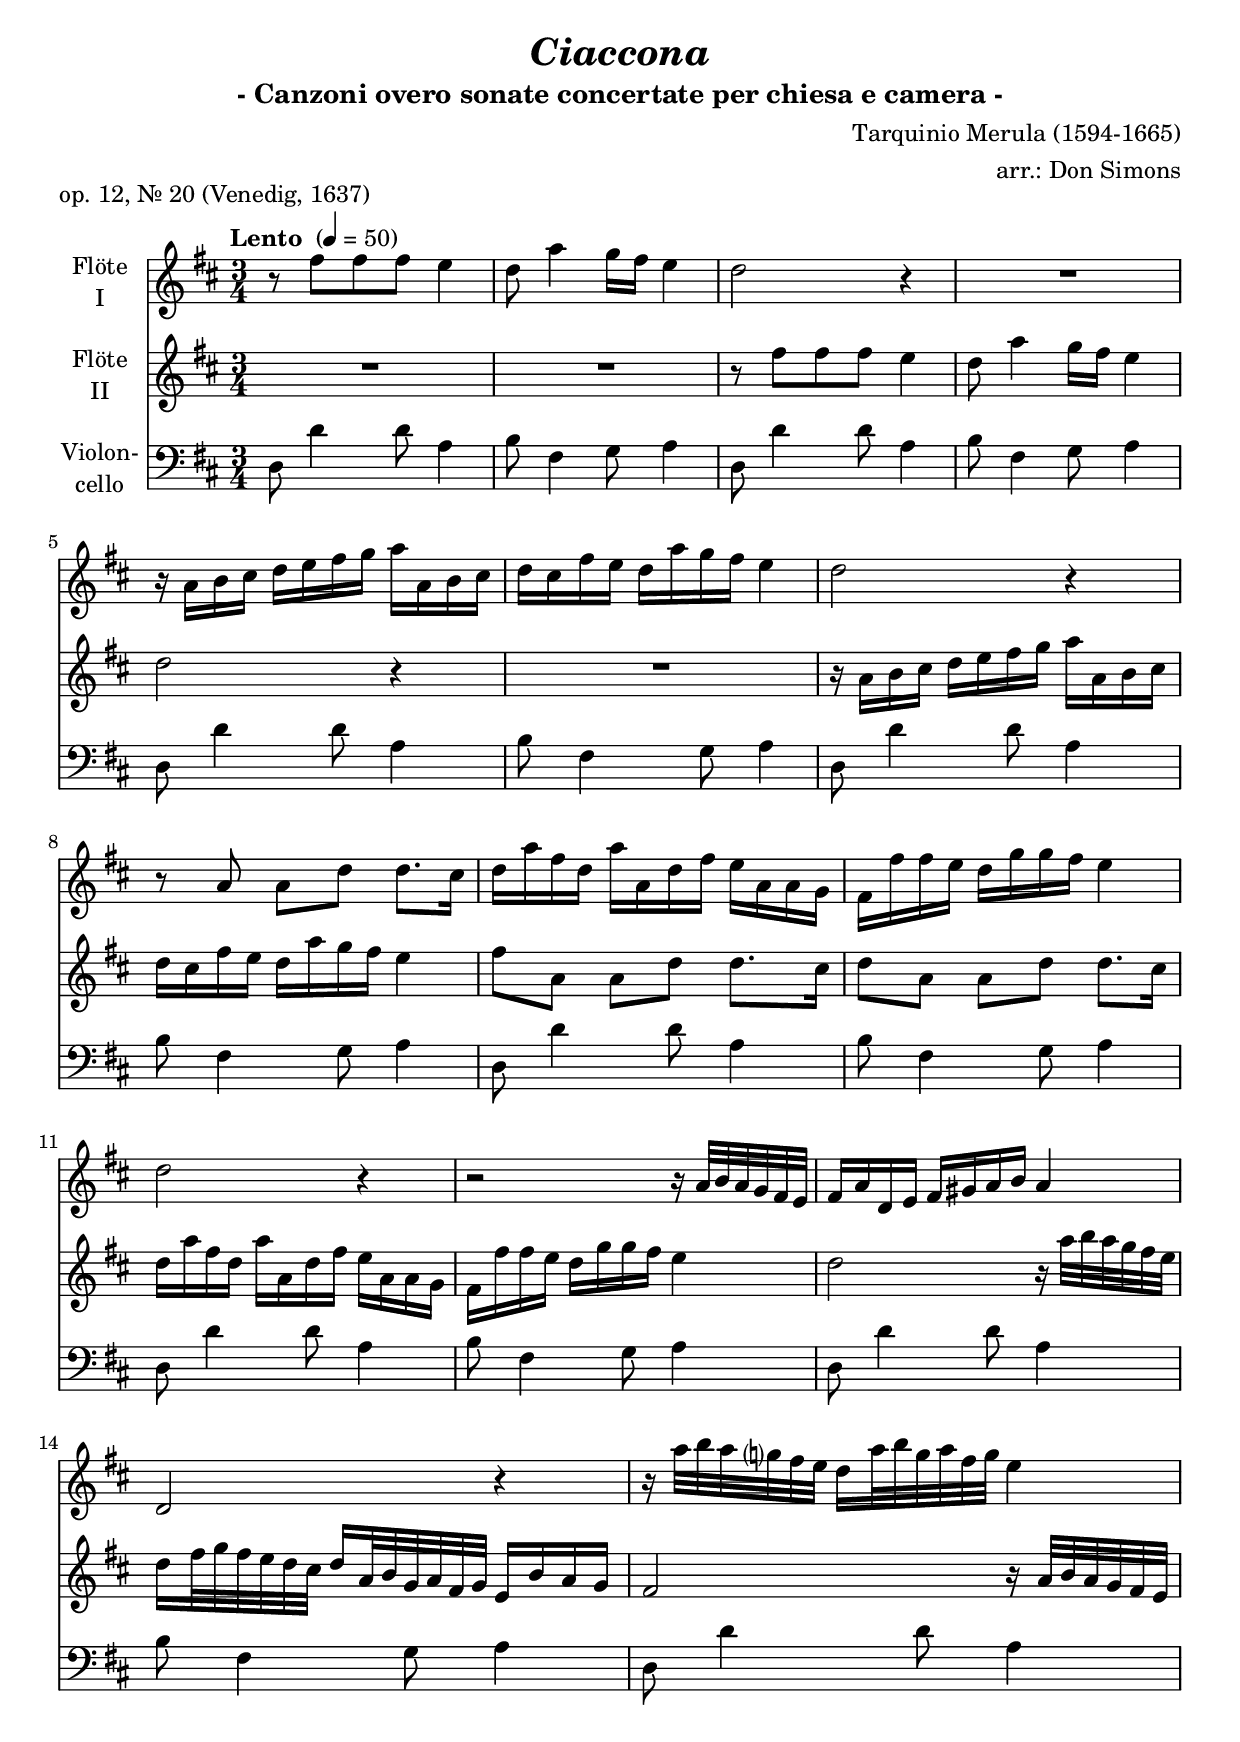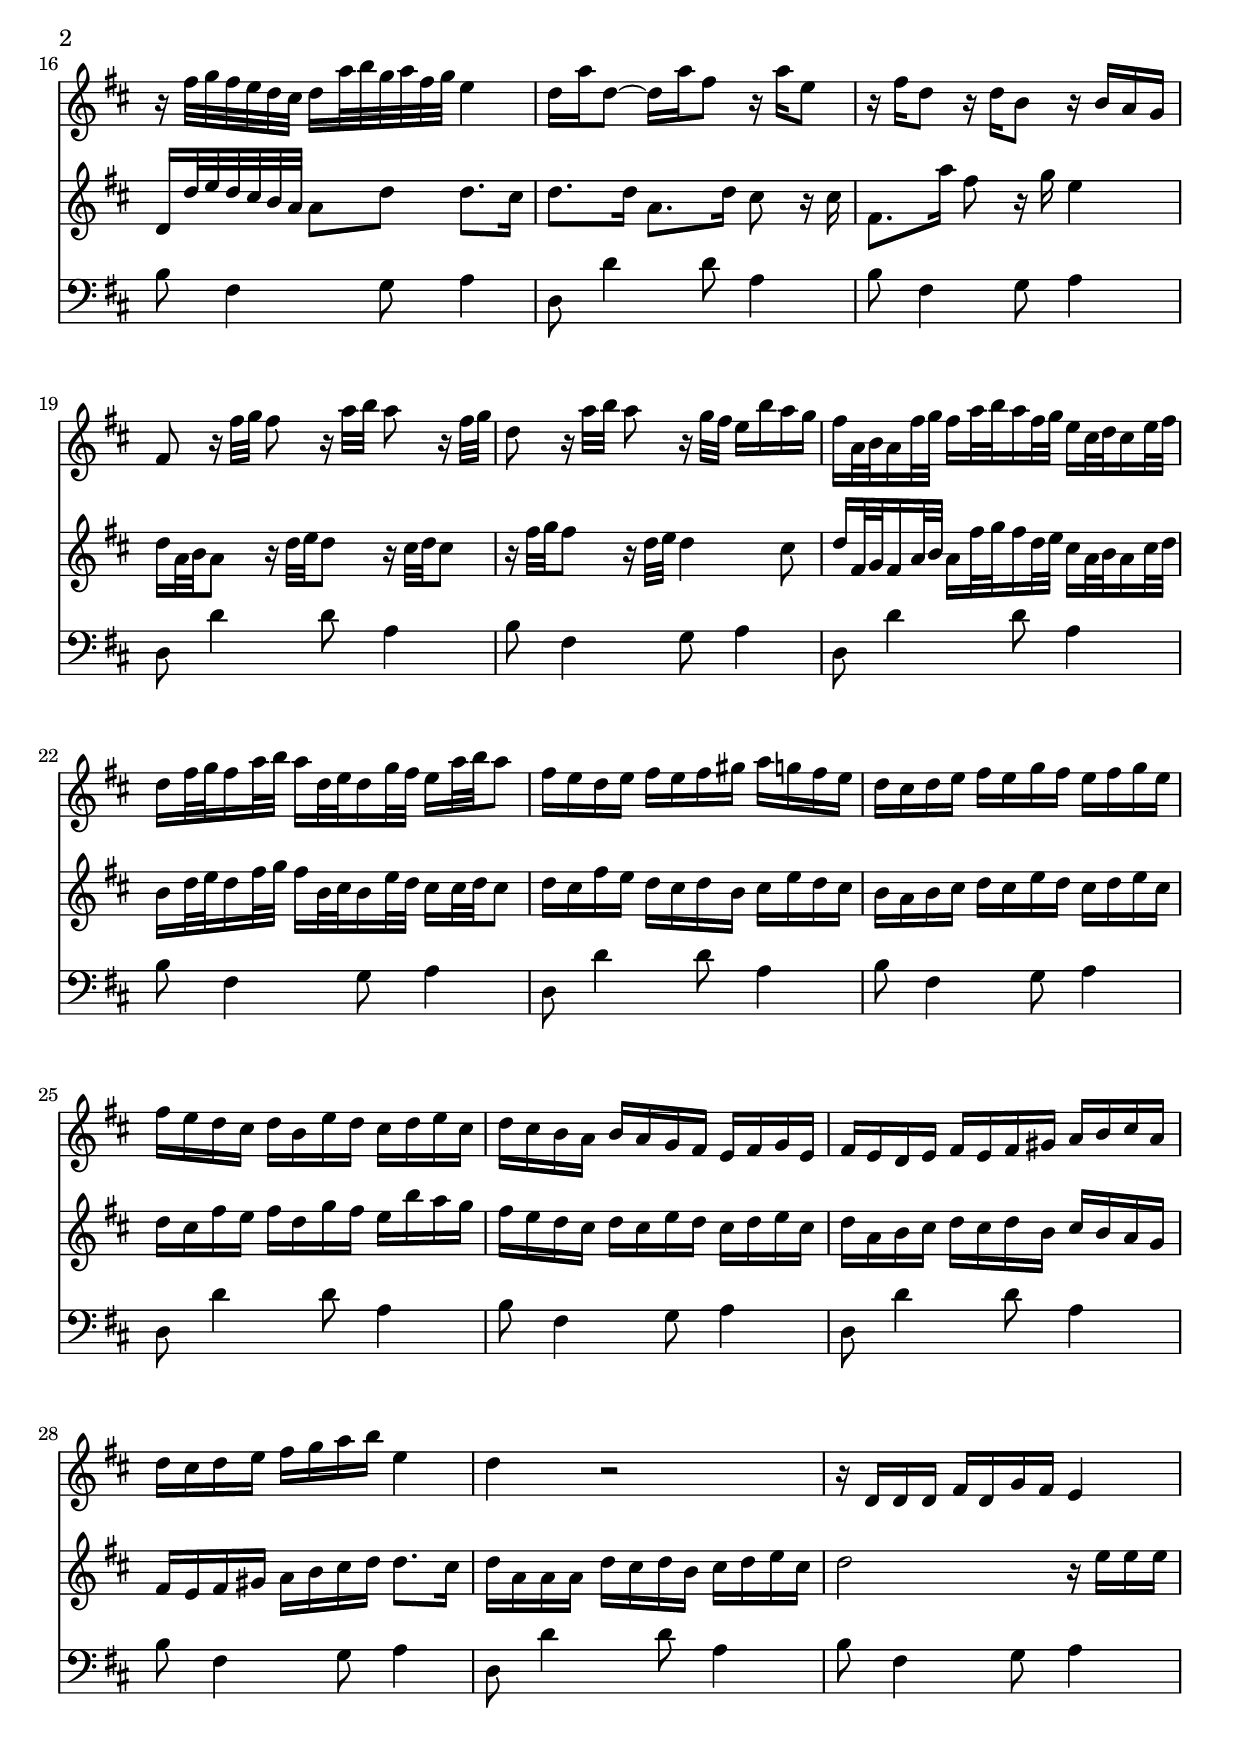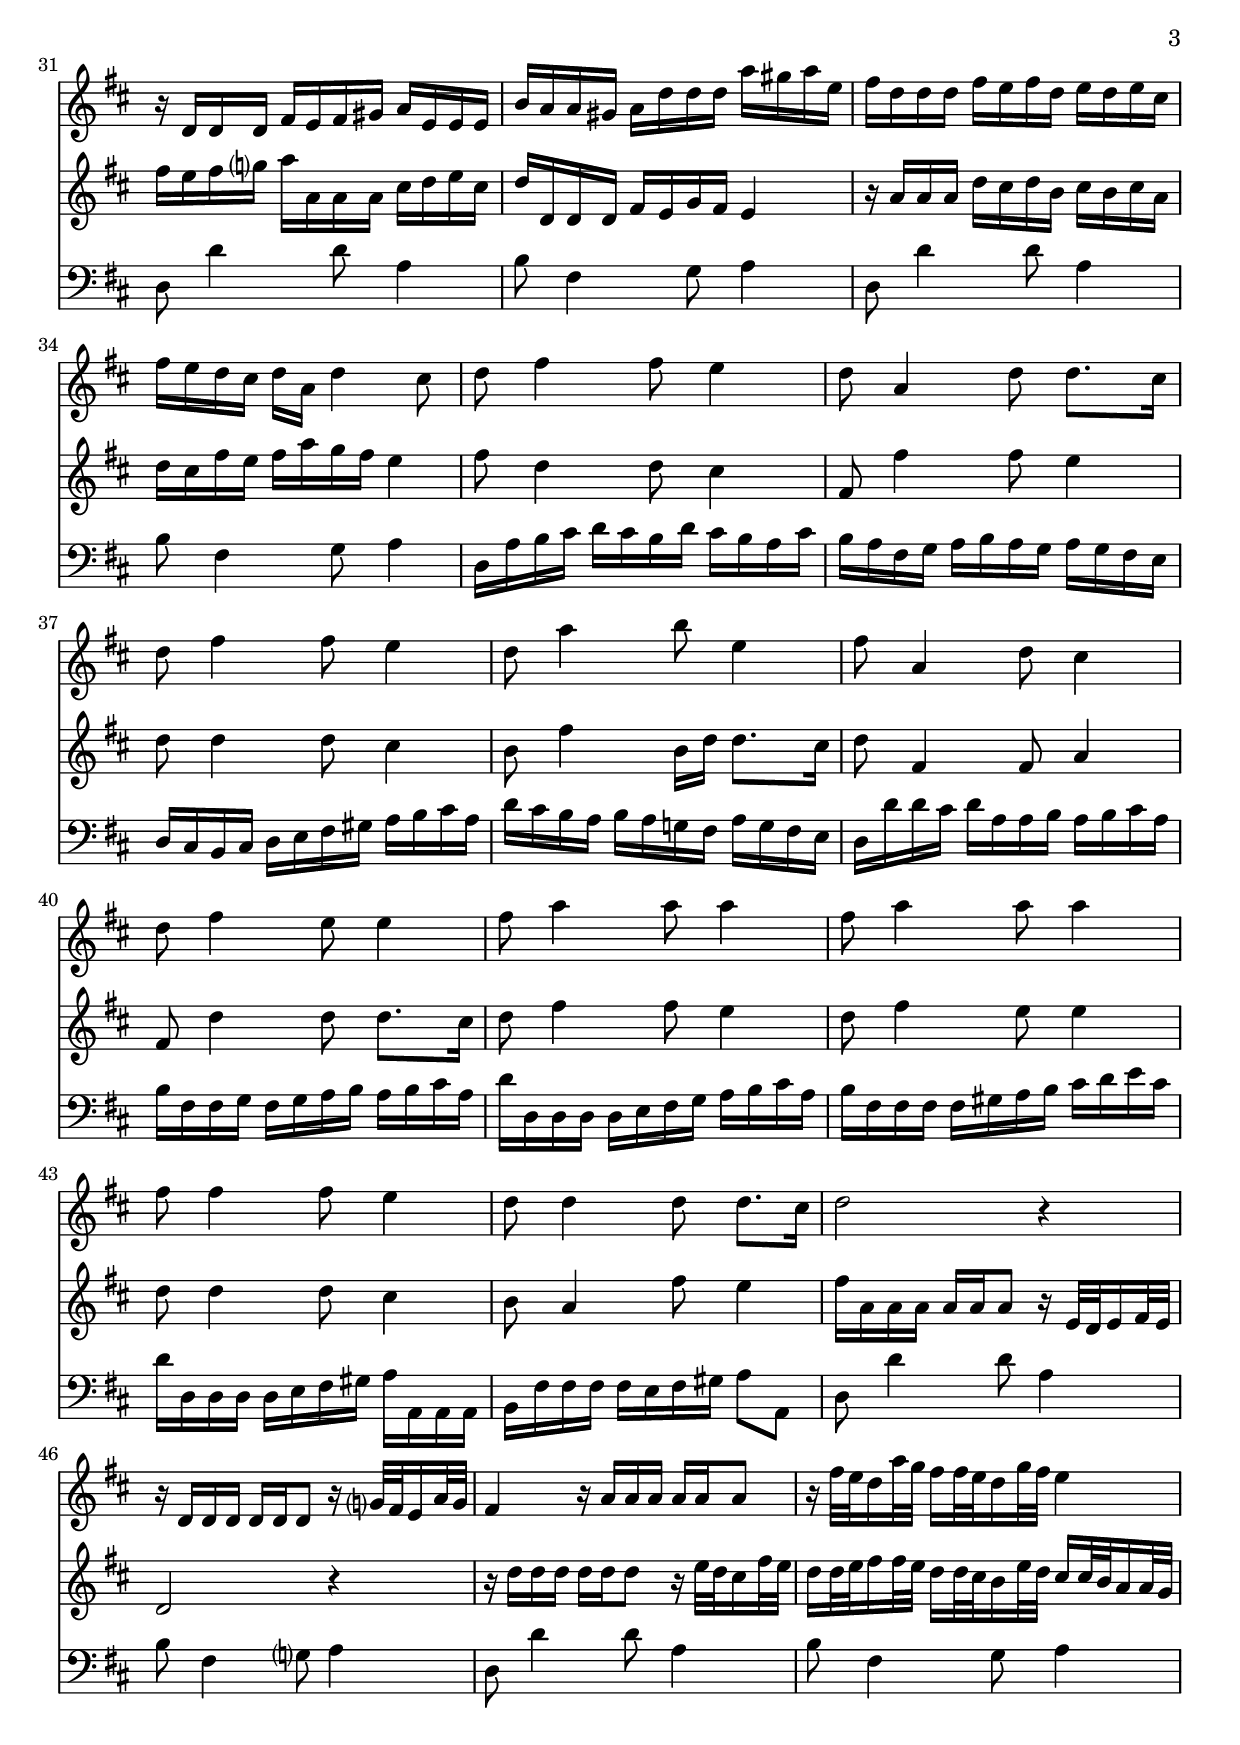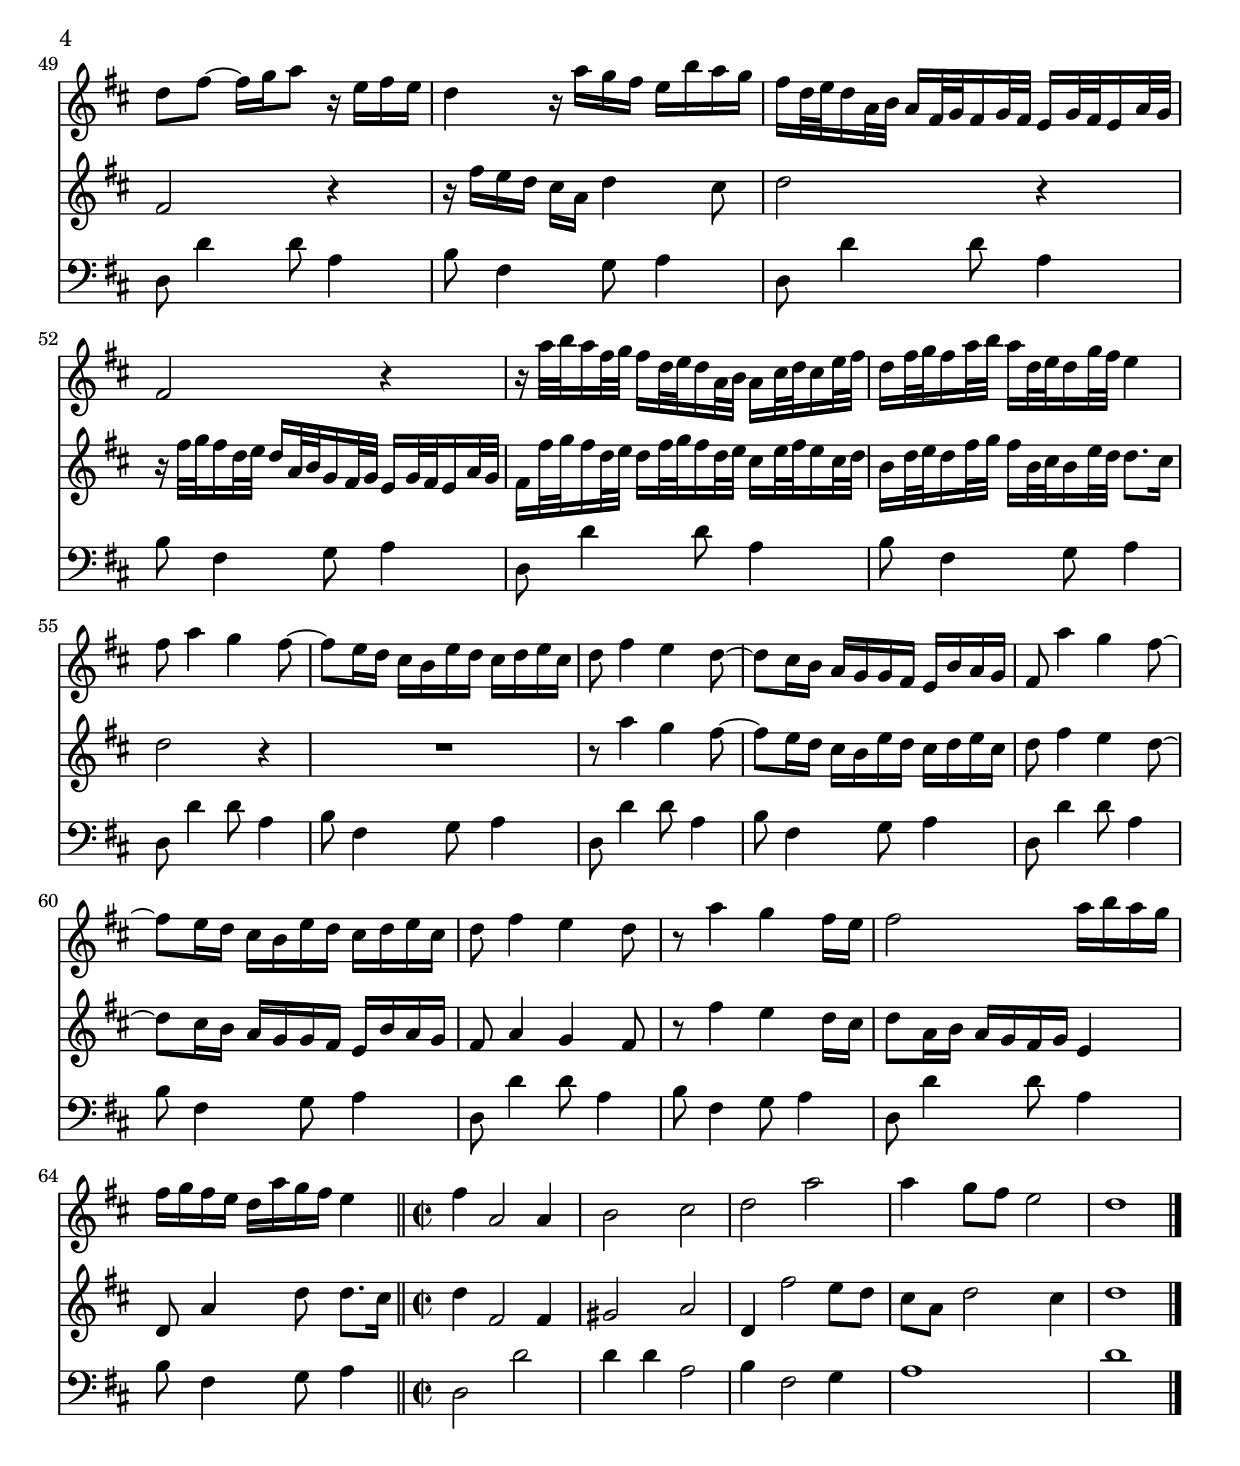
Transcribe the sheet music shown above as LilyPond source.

\version "2.18.2"
\include "deutsch.ly"

#(set-global-staff-size 20.78)

\header {
  title     = \markup \bold \italic "Ciaccona"
  subtitle  = "- Canzoni overo sonate concertate per chiesa e camera -"
  composer  = "Tarquinio Merula (1594-1665)"
  arranger  = "arr.: Don Simons"
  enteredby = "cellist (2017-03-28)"
  piece     = "op. 12, Nr. 20 (Venedig, 1637)"
}

voiceconsts = {
  \key d \major
  \clef "treble"
  \time 3/4
%  \numericTimeSignature
%  \compressFullBarRests
  \set tupletSpannerDuration = #(ly:make-moment 1 4)
  % Set default beaming for all staves
%  \set Timing.beamExceptions = #'()
%  \set Timing.baseMoment     = #(ly:make-moment 1 4)
%  \set Timing.beatStructure  = #'(1 1)
  \tempo "Lento " 4=50
}

mifl = "flute"
migt = "acoustic guitar (nylon)"
%mist = "string ensemble 1"
mist = "clarinet"
miba = "bassoon"
%mikl = "acoustic grand"

va = \relative c'' {
  \voiceconsts

  r8 fis fis fis e4
  d8 a'4 g16 fis e4
  d2 r4
  R2.
  r16 a h cis d e fis g a a, h cis
  d cis fis e d a' g fis e4
  d2 r4

  r8 a a d d8. cis16
  d a' fis d a' a, d fis e a, a g
  fis fis' fis e d g g fis e4
  d2 r4
  r2 r16 a32 h a g fis e
  fis16 a d, e fis gis a h a4

  d,2 r4
  r16 a''32 h a g? fis e d16 a'32 h g a fis g e4
  r16 fis32 g fis e d cis d16 a'32 h g a fis g e4
  d16 a' d,8~ d16 a' fis8 r16 a e8
  r16 fis d8 r16 d h8 r16 h a g

  fis8 r16 fis'32 g fis8 r16 a32 h a8 r16 fis32 g
  d8 r16 a'32 h a8 r16 g32 fis e16 h' a g
  fis a,32 h a16 fis'32 g  fis16 a32 h a16 fis32 g e16 cis32 d cis16 e32 fis
  d16 fis32 g fis16 a32 h a16 d,32 e d16 g32 fis e16 a32 h a8

  fis16 e d e fis e fis gis a g fis e
  d cis d e fis e g fis e fis g e
  fis e d cis d h e d cis d e cis
  d cis h a h a g fis e fis g e

  fis e d e fis e fis gis a h cis a
  d cis d e fis g a h e,4
  d r2
  r16 d, d d fis d g fis e4
  r16 d d d fis e fis gis a e e e

  h' a a gis a d d d a' gis a e
  fis d d d fis e fis d e d e cis
  fis e d cis d a d4 cis8
  d fis4 fis8 e4
  d8 a4 d8 d8. cis16
  d8 fis4 fis8 e4

  d8 a'4 h8 e,4
  fis8 a,4 d8 cis4
  d8 fis4 e8 e4
  fis8 a4 a8 a4
  fis8 a4 a8 a4
  fis8 fis4 fis8 e4
  d8 d4 d8 d8. cis16
  d2 r4

  r16 d, d d d d d8 r16 g?32 fis e16 a32 g
  fis4 r16 a a a a a a8
  r16 fis'32 e d16 a'32 g fis16 fis32 e d16 g32 fis e4
  d8 fis~ fis16 g a8 r16 e fis e
  d4 r16 a' g fis e h' a g

  fis d32 e d16 a32 h a16 fis32 g fis16 g32 fis e16 g32 fis e16 a32 g
  fis2 r4
  r16 a'32 h a16 fis32 g fis16 d32 e d16 a32 h a16 cis32 d cis16 e32 fis
  d16 fis32 g fis16 a32 h a16 d,32 e d16 g32 fis e4
  fis8 a4 g fis8~

  fis e16 d cis h e d cis d e cis
  d8 fis4 e d8~
  d cis16 h a g g fis e h' a g
  fis8 a'4 g fis8~
  fis e16 d cis h e d cis d e cis
  d8 fis4 e d8

  r a'4 g fis16 e
  fis2 a16 h a g
  fis g fis e d a' g fis e4 \bar "||" \time 2/2
  fis4 a,2 a4
  h2 cis
  d a'
  a4 g8 fis e2
  d1 \bar "|."
}

vb = \relative c'' {
  \voiceconsts

  R2.*2
  r8 fis fis fis e4
  d8 a'4 g16 fis e4
  d2 r4
  R2.
  r16 a h cis d e fis g a a, h cis
  d cis fis e d a' g fis e4

  fis8 a, a d d8. cis16
  d8 a a d d8. cis16
  d a' fis d a' a, d fis e a, a g
  fis fis' fis e d g g fis e4
  d2 r16 a'32 h a g fis e

  d16 fis32 g fis e d cis d16 a32 h g a fis g e16 h' a g
  fis2 r16 a32 h a g fis e
  d16 d'32 e d cis h a a8 d d8. cis16
  d8. d16 a8. d16 cis8 r16 cis
  fis,8. a'16 fis8 r16 g e4

  d16 a32 h a8 r16 d32 e d8 r16 cis32 d cis8
  r16 fis32 g fis8 r16 d32 e d4 cis8
  d16 fis,32 g fis16 a32 h a16 fis'32 g fis16 d32 e cis16 a32 h a16 cis32 d
  h16 d32 e d16 fis32 g fis16 h,32 cis h16 e32 d cis16 cis32 d cis8

  d16 cis fis e d cis d h cis e d cis
  h a h cis d cis e d cis d e cis
  d cis fis e fis d g fis e h' a g
  fis e d cis d cis e d cis d e cis

  d a h cis d cis d h cis h a g
  fis e fis gis a h cis d d8. cis16
  d a a a d cis d h cis d e cis
  d2 r16 e e e
  fis e fis g? a a, a a  cis d e cis

  d d, d d fis e g fis e4
  r16 a a a d cis d h cis h cis a
  d cis fis e fis a g fis e4
  fis8 d4 d8 cis4
  fis,8 fis'4 fis8 e4
  d8 d4 d8 cis4

  h8 fis'4 h,16 d d8. cis16
  d8 fis,4 fis8 a4
  fis8 d'4 d8 d8. cis16
  d8 fis4 fis8 e4
  d8 fis4 e8 e4
  d8 d4 d8 cis4
  h8 a4 fis'8 e4

  fis16 a, a a a a a8 r16 e32 d e16 fis32 e
  d2 r4
  r16 d' d d d d d8 r16 e32 d cis16 fis32 e
  d16 d32 e fis16 fis32 e d16 d32 cis h16 e32 d cis16 cis32 h a16 a32 g
  fis2 r4
  r16 fis' e d cis a d4 cis8

  d2 r4
  r16 fis32 g fis16 d32 e d16 a32 h g16 fis32 g e16 g32 fis e16 a32 g
  fis16 fis'32 g fis16 d32 e d16 fis32 g fis16 d32 e cis16 e32 fis e16 cis32 d
  h16 d32 e d16 fis32 g fis16 h,32 cis h16 e32 d d8. cis16
  d2 r4

  R2.
  r8 a'4 g fis8~
  fis e16 d cis h e d cis d e cis
  d8 fis4 e d8~
  d cis16 h a g g fis e h' a g
  fis8 a4 g fis8
  r fis'4 e d16 cis

  d8 a16 h a g fis g e4
  d8 a'4 d8 d8. cis16 \bar "||" \time 2/2
  d4 fis,2 fis4
  gis2 a
  d,4 fis'2 e8 d
  cis a d2 cis4
  d1 \bar "|."
}

vc = \relative c {
  \voiceconsts
  \clef "bass"

  \repeat unfold 17 {
    d8 d'4 d8 a4
    h8 fis4 g8 a4
  }
  d,16 a' h cis d cis h d cis h a cis

  h a fis g a h a g a g fis e
  d cis h cis d e fis gis a h cis a
  d cis h a h a g! fis a g fis e
  d d' d cis d a a h a h cis a

  h fis fis g fis g a h a h cis a
  d d, d d d e fis g a h cis a
  h fis fis fis fis gis a h cis d e cis
  d d, d d d e fis gis a a, a a

  h fis' fis fis fis e fis gis a8 a,
  d d'4 d8 a4
  h8 fis4 g?8 a4
  \repeat unfold 9 {
    d,8 d'4 d8 a4
    h8 fis4 g8 a4
  } \bar "||" \time 2/2
  d,2 d'
  d4 d a2
  h4 fis2 g4
  a1
  d \bar "|."
}


music = <<
      \new Staff {
        \set Staff.midiInstrument = \mifl
        \set Staff.instrumentName = \markup \center-column { "Flöte" "I" }
        \transpose d d { \va }
      }

      \new Staff {
        \set Staff.midiInstrument = \mifl
        \set Staff.instrumentName = \markup \center-column { "Flöte" "II" }
        \transpose d d { \vb }
      }

      \new Staff {
        \set Staff.midiInstrument = \miba
        \set Staff.instrumentName = \markup \center-column { "Violon-" "cello" }
        \transpose d d { \vc }
      }
>>

\book {
  \score {
   \music
    \layout {}
  }

  \score {
    \unfoldRepeats \music

    \midi {
      \context {
        \Score
      }
    }
  }
}
